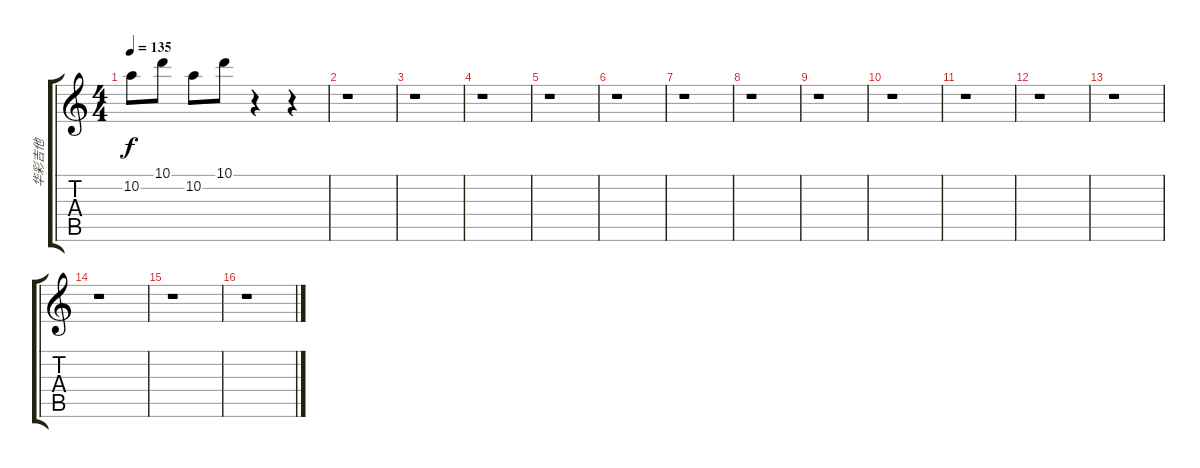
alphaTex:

\track ("华彩吉他" "华彩吉他") {instrument overdrivenguitar}
\staff {score tabs}
\tuning (E4 B3 G3 D3 A2 E2) {hide}
\ts (4 4)
\tempo 135
\clef g2
\ks c
10.2.8{dy f} 10.1.8 10.2.8 10.1.8 r.4 r.4 |
r.1 |
r.1 |
r.1 |
r.1 |
r.1 |
r.1 |
r.1 |
r.1 |
r.1 |
r.1 |
r.1 |
r.1 |
r.1 |
r.1 |
r.1
